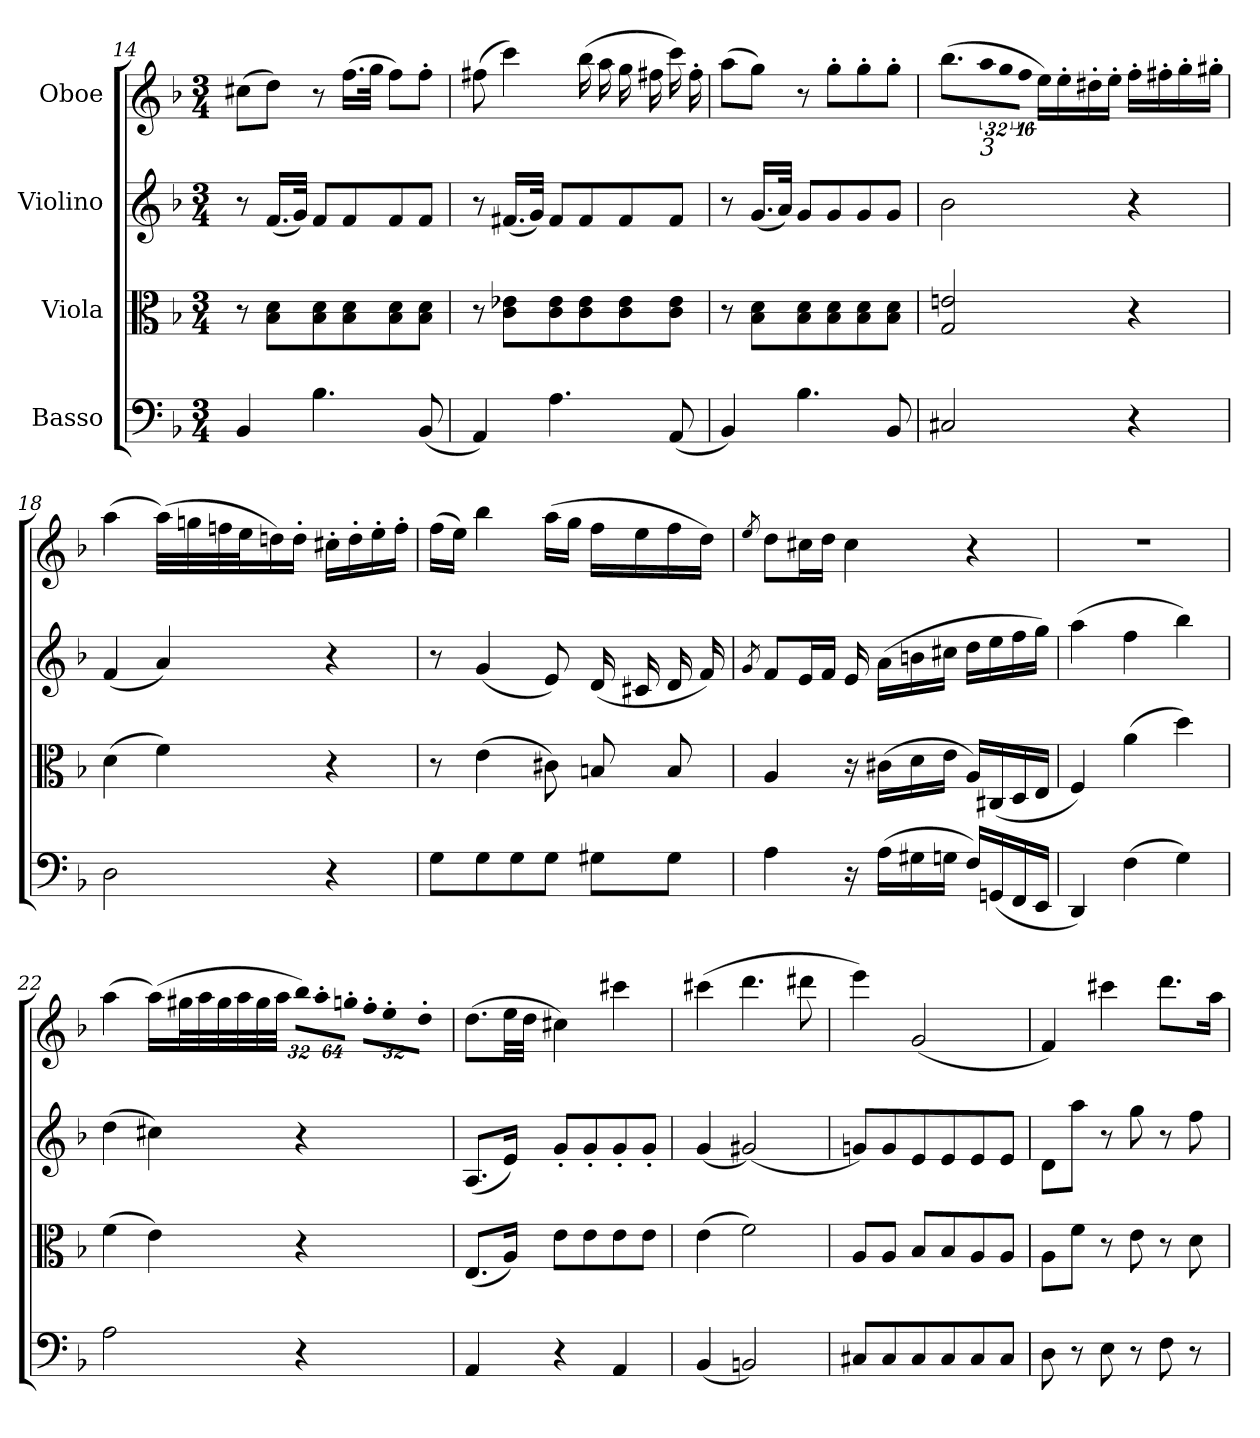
**kern	**kern	**kern	**kern
*part4	*part3	*part2	*part1
*staff4	*staff3	*staff2	*staff1
*I"Basso	*I"Viola	*I"Violino	*I"Oboe
*clefF4	*clefC3	*clefG2	*clefG2
*k[b-]	*k[b-]	*k[b-]	*k[b-]
*F:	*F:	*F:	*F:
*M3/4	*M3/4	*M3/4	*M3/4
=14	=14	=14	=14
4BB-i/	8r	8r	(8cc#Xi\L
.	8B-i\ 8diL	(16.fi/L	8ddi\J)
.	.	32gi/J)	.
4.B-i\	8B-i\ 8di	8fi/L	8r
.	8B-i\ 8di	8fi/	(16.ffi\L
.	.	.	32ggi\J
.	8B-i\ 8di	8fi/	8ffi\L)
(8BB-i/L	8B-i\ 8diJ	8fi/J	8ff'i\J
!!LO:LB:g=z
=15	=15	=15	=15
4AAi/)	8r	8r	(8ff#Xi\L
.	8ci\ 8e-XiL	(16.f#Xi/L	4ccci\)
.	.	32gi/J)	.
4.Ai\	8ci\ 8e-i	8f#i/L	.
.	8ci\ 8e-i	8f#i/	(16bb-i\L
.	.	.	16aai\J
.	8ci\ 8e-i	8f#i/	16ggi\L
.	.	.	16ff#Xi\
(8AAi/L	8ci\ 8e-iJ	8f#i/J	16ccci\)
.	.	.	16ff#'i\J
=16	=16	=16	=16
4BB-i/)	8r	8r	(8aai\L
.	8B-i\ 8diL	(16.gi/L	8ggi\J)
.	.	32ai/J)	.
4.B-i\	8B-i\ 8di	8gi/L	8r
.	8B-i\ 8di	8gi/	8gg'i\L
.	8B-i\ 8di	8gi/	8gg'i\
8BB-i/L	8B-i\ 8diJ	8gi/J	8gg'i\J
=17	=17	=17	=17
2C#Xi/	2Gi/ 2eni	2b-i\	(8.bb-i\L
!	!	!	!LO:TX:b:i:t=3
!	!	!	!LO:N:vis=32
.	.	.	1024%21aai\L
!	!	!	!LO:N:vis=32
.	.	.	1024%21ggi\
!	!	!	!LO:N:vis=32
.	.	.	512%11ffi\JJ
.	.	.	16eei\L)
.	.	.	16ee'i\
.	.	.	16dd#X'i\
.	.	.	16ee'i\J
4r	4r	4r	16ff'i\L
.	.	.	16ff#X'i\
.	.	.	16gg'i\
.	.	.	16gg#X'i\J
=18	=18	=18	=18
2Di\	(4di\	(4fi/	(4aai\
.	4fi\)	4ai/)	(32aai\L)
.	.	.	32ggni\
.	.	.	32ffni\
.	.	.	32eei\
.	.	.	16ddni\)
.	.	.	16dd'i\J
4r	4r	4r	16cc#X'i\L
.	.	.	16dd'i\
.	.	.	16ee'i\
.	.	.	16ff'i\J
=19	=19	=19	=19
8Gi\L	8r	8r	(16ffi\L
.	.	.	16eei\J)
8Gi\	(4ei\	(4gi/	4bb-i\
8Gi\	.	.	.
8Gi\J	8c#Xi\L)	8ei/L)	(16aai\L
.	.	.	16ggi\J
8G#Xi\L	8Bni/L	(16di/L	16ffi\L
.	.	16c#Xi/	16eei\
8G#i\J	8Bi/J	16di/	16ffi\
.	.	16fi/J)	16ddi\J)
!!LO:LB:g=z
=20	=20	=20	=20
.	.	8qgi/L	8qeei/L
4Ai\	4Ai/	8fi/L	8ddi\L
.	.	16ei/	16cc#Xi\
.	.	16fi/J	16ddi\J
16r	16r	16ei/	4cc#i\
(16Ai\L	(16c#Xi\L	(16ai\L	.
16G#Xi\	16di\	16bni\	.
16Gni\J	16ei\J	16cc#Xi\J	.
16Fi/L)	16Ai/L)	16ddi\L	4r
(16GGni/	(16C#Xi/	16eei\	.
16FFi/	16Di/	16ffi\	.
16EEi/J	16Ei/J	16ggi\J)	.
=21	=21	=21	=21
!	!	!	!LO:N:vis=1
4DDi/)	4Fi/)	(4aai\	2.r
(4Fi\	(4ai\	4ffi\	.
4Gi\)	4ddi\)	4bb-i\)	.
=22	=22	=22	=22
2Ai\	(4fi\	(4ddi\	(4aai\
.	4ei\)	4cc#Xi\)	(16aai\L)
.	.	.	32gg#Xi\
.	.	.	32aai\
.	.	.	32gg#i\
.	.	.	32aai\
.	.	.	32gg#i\
.	.	.	32aai\J
*	*	*	*Xbrackettup
!	!	!	!LO:N:vis=16
4r	4r	4r	512%21bb-i\L)
!	!	!	!LO:N:vis=16
.	.	.	1024%43aa'i\
!	!	!	!LO:N:vis=16
.	.	.	1024%43ggn'i\J
!	!	!	!LO:N:vis=16
.	.	.	512%21ff'i\L
!	!	!	!LO:N:vis=16
.	.	.	1024%43ee'i\
!	!	!	!LO:N:vis=16
.	.	.	1024%43dd'i\J
=23	=23	=23	=23
4AAi/	(8.Ei/L	(8.Ai/L	(8.ddi\L
.	16Ai/J)	16ei/J)	32eei\
.	.	.	32ddi\J
4r	8ei\L	8g'i/L	4cc#Xi\)
.	8ei\	8g'i/	.
4AAi/	8ei\	8g'i/	4ccc#Xi\
.	8ei\J	8g'i/J	.
=24	=24	=24	=24
(4BB-i/	(4ei\	(4gi/	(4ccc#Xi\
2BBni/)	2fi\)	(2g#Xi/)	4.dddi\
.	.	.	8ddd#Xi\L
=25	=25	=25	=25
8C#Xi/L	8Ai/L	8gni/L)	4eeei\)
8C#i/	8Ai/J	8gi/	.
8C#i/	8B-i/L	8ei/	(2gi/
8C#i/	8B-i/	8ei/	.
8C#i/	8Ai/	8ei/	.
8C#i/J	8Ai/J	8ei/J	.
=26	=26	=26	=26
8Di\L	8Ai\L	8di\L	4fi/)
8r	8fi\J	8aai\J	.
8Ei\L	8r	8r	4ccc#Xi\
8r	8ei\L	8ggi\L	.
8Fi\L	8r	8r	8.dddi\L
8r	8di\L	8ffi\L	.
.	.	.	16aai\J
=	=	=	=
*-	*-	*-	*-
